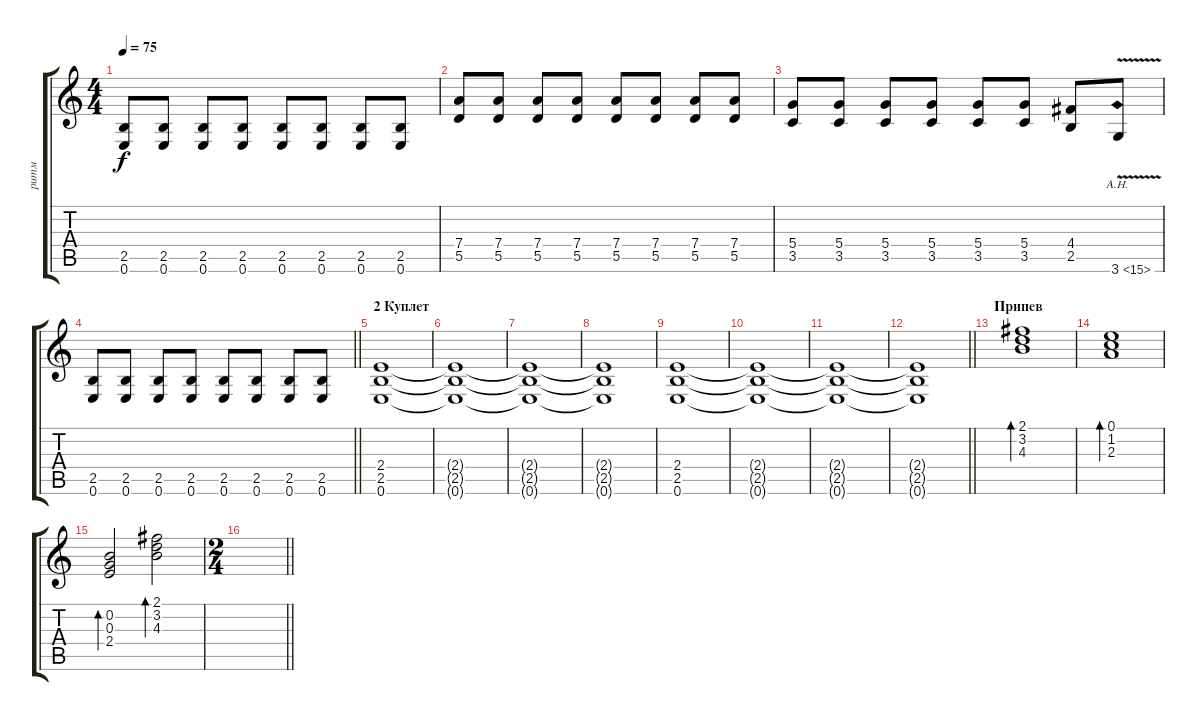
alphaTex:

\track ("ритм" "ритм") {instrument overdrivenguitar}
\staff {score tabs}
\tuning (E4 B3 G3 D3 A2 E2) {hide}
\ts (4 4)
\tempo 75
\clef g2
\ks c
(2.5 0.6).8{dy f} (2.5 0.6).8 (2.5 0.6).8 (2.5 0.6).8 (2.5 0.6).8 (2.5 0.6).8 (2.5 0.6).8 (2.5 0.6).8 |
(7.4 5.5).8 (7.4 5.5).8 (7.4 5.5).8 (7.4 5.5).8 (7.4 5.5).8 (7.4 5.5).8 (7.4 5.5).8 (7.4 5.5).8 |
(5.4 3.5).8 (5.4 3.5).8 (5.4 3.5).8 (5.4 3.5).8 (5.4 3.5).8 (5.4 3.5).8 (4.4 2.5).8 3.6{ah 12 v}.8 |
\barLineRight lightlight
(2.5 0.6).8 (2.5 0.6).8 (2.5 0.6).8 (2.5 0.6).8 (2.5 0.6).8 (2.5 0.6).8 (2.5 0.6).8 (2.5 0.6).8 |
\section ("" "2 Куплет")
(2.4 2.5 0.6).1{volume 0} |
(2.4{t} 2.5{t} 0.6{t}).1 |
(2.4{t} 2.5{t} 0.6{t}).1 |
(2.4{t} 2.5{t} 0.6{t}).1 |
(2.4 2.5 0.6).1{volume 13} |
(2.4{t} 2.5{t} 0.6{t}).1{volume 0} |
(2.4{t} 2.5{t} 0.6{t}).1 |
\barLineRight lightlight
(2.4{t} 2.5{t} 0.6{t}).1 |
\section ("" "Припев")
(2.1 3.2 4.3).1{bd 120 volume 13 instrument electricguitarjazz} |
(0.1 1.2 2.3).1{bd 120} |
(0.2 0.3 2.4).2{bd 120} (2.1 3.2 4.3).2{bd 120} |
\ts (2 4)
\barLineRight lightlight
